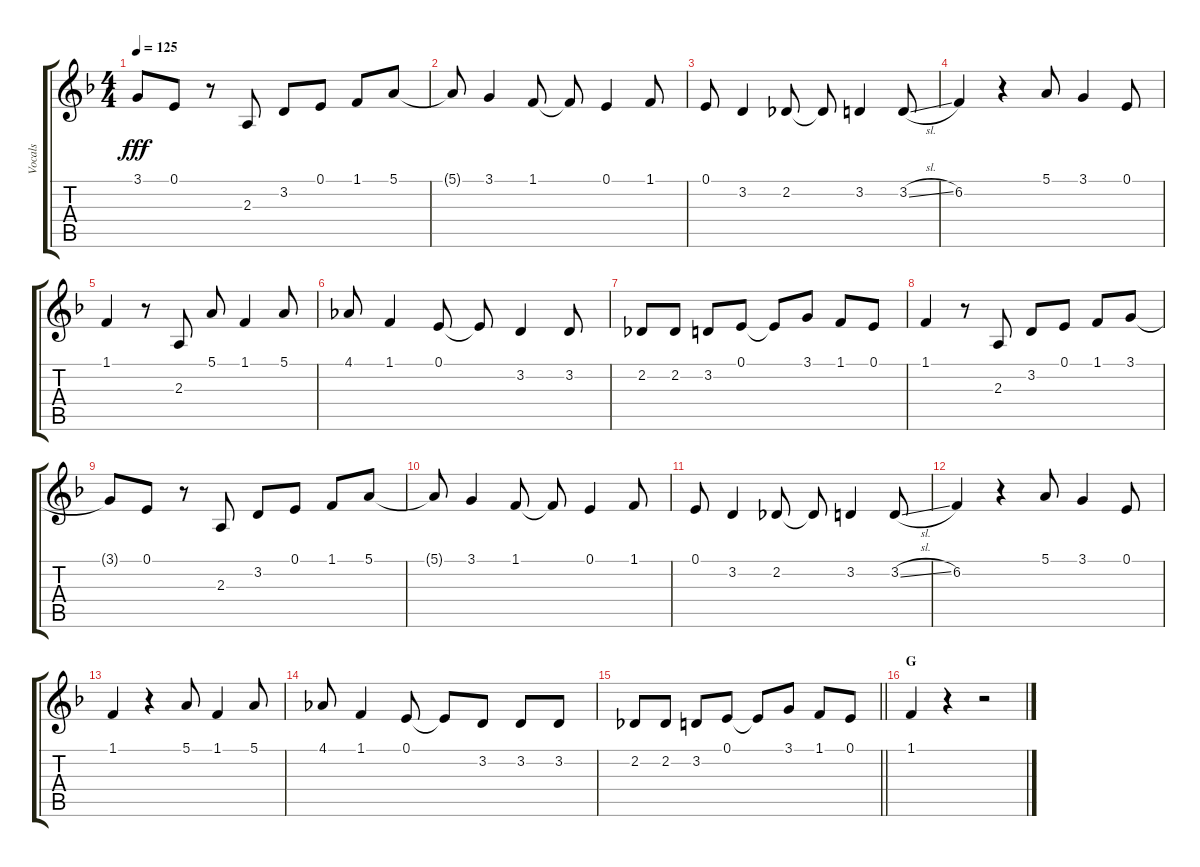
\track ("Vocals" "Vocals") {instrument voiceoohs}
\staff {score tabs}
\tuning (E4 B3 G3 D3 A2 E2) {hide}
\ts (4 4)
\tempo 125
\clef g2
\ks f
3.1{t}.8{dy fff} 0.1.8 r.8 2.3.8 3.2.8 0.1.8 1.1.8 5.1.8 |
5.1{t}.8 3.1.4 1.1.8 1.1{t}.8 0.1.4 1.1.8 |
0.1.8 3.2.4 2.2.8 2.2{t}.8 3.2.4 3.2{sl}.8 |
6.2.4 r.4 5.1.8 3.1.4 0.1.8 |
1.1.4 r.8 2.3.8 5.1.8 1.1.4 5.1.8 |
4.1.8 1.1.4 0.1.8 0.1{t}.8 3.2.4 3.2.8 |
2.2.8 2.2.8 3.2.8 0.1.8 0.1{t}.8 3.1.8 1.1.8 0.1.8 |
1.1.4 r.8 2.3.8 3.2.8 0.1.8 1.1.8 3.1.8 |
3.1{t}.8 0.1.8 r.8 2.3.8 3.2.8 0.1.8 1.1.8 5.1.8 |
5.1{t}.8 3.1.4 1.1.8 1.1{t}.8 0.1.4 1.1.8 |
0.1.8 3.2.4 2.2.8 2.2{t}.8 3.2.4 3.2{sl}.8 |
6.2.4 r.4 5.1.8 3.1.4 0.1.8 |
1.1.4 r.4 5.1.8 1.1.4 5.1.8 |
4.1.8 1.1.4 0.1.8 0.1{t}.8 3.2.8 3.2.8 3.2.8 |
\barLineRight lightlight
2.2.8 2.2.8 3.2.8 0.1.8 0.1{t}.8 3.1.8 1.1.8 0.1.8 |
\section ("" "G")
1.1.4 r.4 r.2
